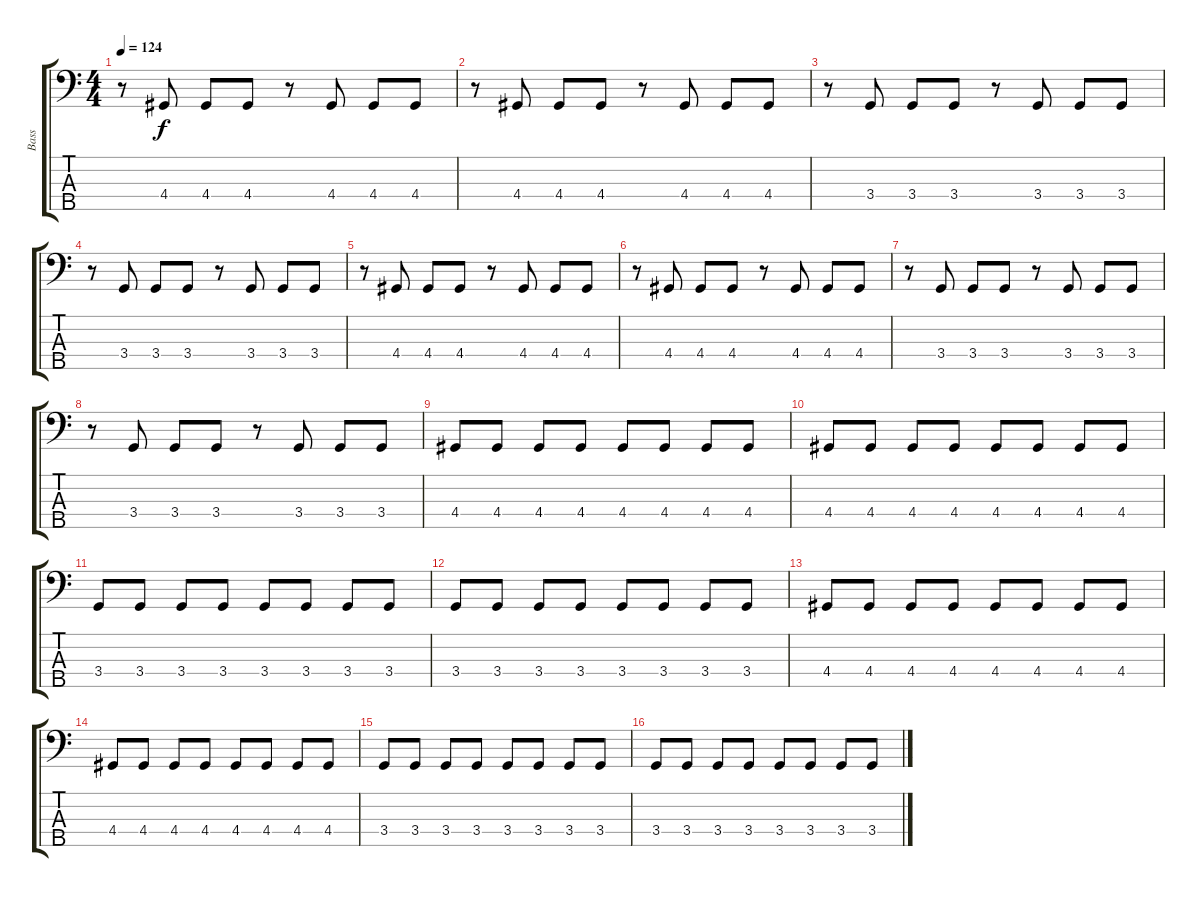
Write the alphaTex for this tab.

\track ("Bass" "Bass") {instrument electricbassfinger}
\staff {score tabs}
\tuning (G2 D2 A1 E1 B0) {hide}
\ts (4 4)
\tempo 124
\clef f4
\ks c
r.8{dy f} 4.4.8 4.4.8 4.4.8 r.8 4.4.8 4.4.8 4.4.8 |
r.8 4.4.8 4.4.8 4.4.8 r.8 4.4.8 4.4.8 4.4.8 |
r.8 3.4.8 3.4.8 3.4.8 r.8 3.4.8 3.4.8 3.4.8 |
r.8 3.4.8 3.4.8 3.4.8 r.8 3.4.8 3.4.8 3.4.8 |
r.8 4.4.8 4.4.8 4.4.8 r.8 4.4.8 4.4.8 4.4.8 |
r.8 4.4.8 4.4.8 4.4.8 r.8 4.4.8 4.4.8 4.4.8 |
r.8 3.4.8 3.4.8 3.4.8 r.8 3.4.8 3.4.8 3.4.8 |
r.8 3.4.8 3.4.8 3.4.8 r.8 3.4.8 3.4.8 3.4.8 |
4.4.8 4.4.8 4.4.8 4.4.8 4.4.8 4.4.8 4.4.8 4.4.8 |
4.4.8 4.4.8 4.4.8 4.4.8 4.4.8 4.4.8 4.4.8 4.4.8 |
3.4.8 3.4.8 3.4.8 3.4.8 3.4.8 3.4.8 3.4.8 3.4.8 |
3.4.8 3.4.8 3.4.8 3.4.8 3.4.8 3.4.8 3.4.8 3.4.8 |
4.4.8 4.4.8 4.4.8 4.4.8 4.4.8 4.4.8 4.4.8 4.4.8 |
4.4.8 4.4.8 4.4.8 4.4.8 4.4.8 4.4.8 4.4.8 4.4.8 |
3.4.8 3.4.8 3.4.8 3.4.8 3.4.8 3.4.8 3.4.8 3.4.8 |
3.4.8 3.4.8 3.4.8 3.4.8 3.4.8 3.4.8 3.4.8 3.4.8
